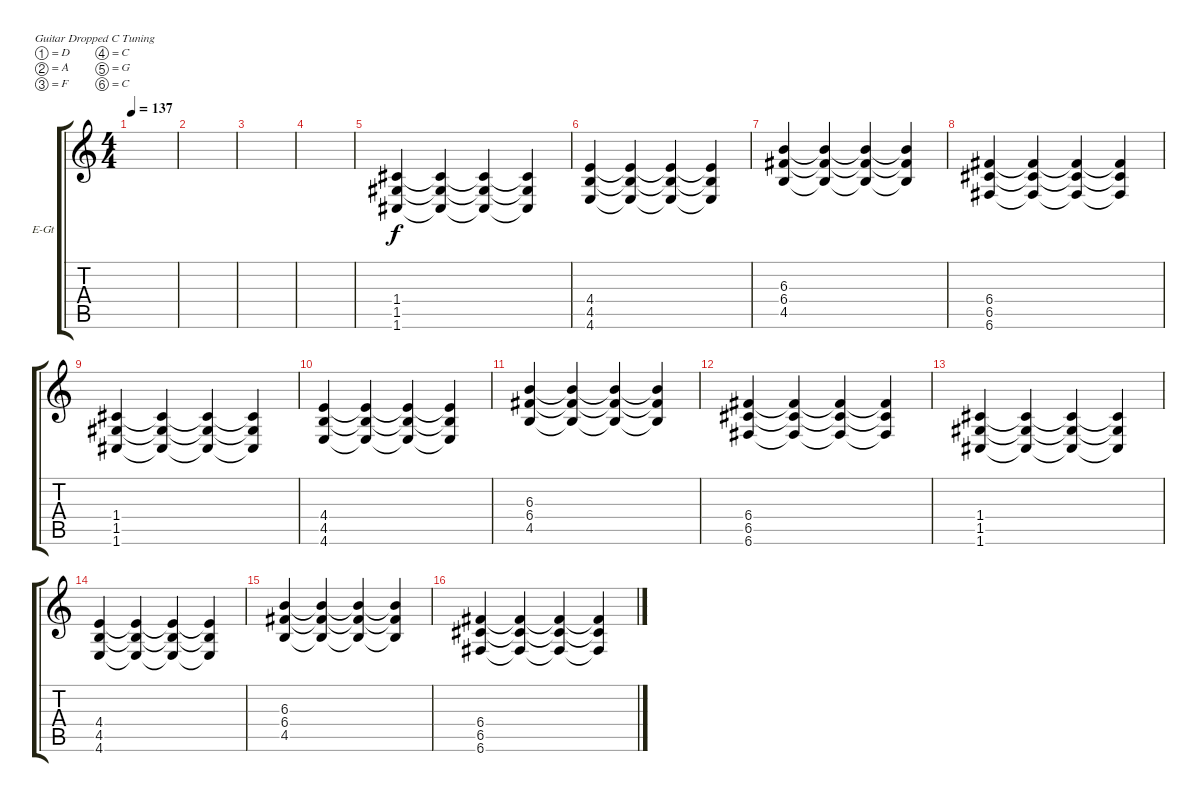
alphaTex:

\defaultSystemsLayout 4
\bracketExtendMode groupsimilarinstruments
\firstSystemTrackNameOrientation horizontal
\otherSystemsTrackNameOrientation horizontal
\track ("Electric Guitar" "E-Gt") {instrument overdrivenguitar}
\staff {score tabs}
\tuning (D4 A3 F3 C3 G2 C2)
\ts (4 4)
\tempo 137
\clef g2
\ks c
|
|
|
|
(1.6 1.5 1.4).4 (1.4{t} 1.5{t} 1.6{t}).4 (1.6{t} 1.5{t} 1.4{t}).4 (1.4{t} 1.5{t} 1.6{t}).4 |
(4.6 4.5 4.4).4 (4.5{t} 4.4{t} 4.6{t}).4 (4.6{t} 4.5{t} 4.4{t}).4 (4.4{t} 4.5{t} 4.6{t}).4 |
(4.5 6.4 6.3).4 (4.5{t} 6.4{t} 6.3{t}).4 (6.3{t} 6.4{t} 4.5{t}).4 (6.3{t} 6.4{t} 4.5{t}).4 |
(6.6 6.5 6.4).4 (6.5{t} 6.4{t} 6.6{t}).4 (6.5{t} 6.4{t} 6.6{t}).4 (6.5{t} 6.4{t} 6.6{t}).4 |
(1.6 1.5 1.4).4 (1.4{t} 1.5{t} 1.6{t}).4 (1.6{t} 1.5{t} 1.4{t}).4 (1.4{t} 1.5{t} 1.6{t}).4 |
(4.6 4.5 4.4).4 (4.5{t} 4.4{t} 4.6{t}).4 (4.6{t} 4.5{t} 4.4{t}).4 (4.4{t} 4.5{t} 4.6{t}).4 |
(4.5 6.4 6.3).4 (4.5{t} 6.4{t} 6.3{t}).4 (6.3{t} 6.4{t} 4.5{t}).4 (6.3{t} 6.4{t} 4.5{t}).4 |
(6.6 6.5 6.4).4 (6.5{t} 6.4{t} 6.6{t}).4 (6.5{t} 6.4{t} 6.6{t}).4 (6.5{t} 6.4{t} 6.6{t}).4 |
(1.6 1.5 1.4).4 (1.4{t} 1.5{t} 1.6{t}).4 (1.6{t} 1.5{t} 1.4{t}).4 (1.4{t} 1.5{t} 1.6{t}).4 |
(4.6 4.5 4.4).4 (4.5{t} 4.4{t} 4.6{t}).4 (4.6{t} 4.5{t} 4.4{t}).4 (4.4{t} 4.5{t} 4.6{t}).4 |
(4.5 6.4 6.3).4 (4.5{t} 6.4{t} 6.3{t}).4 (6.3{t} 6.4{t} 4.5{t}).4 (6.3{t} 6.4{t} 4.5{t}).4 |
(6.6 6.5 6.4).4 (6.5{t} 6.4{t} 6.6{t}).4 (6.5{t} 6.4{t} 6.6{t}).4 (6.5{t} 6.4{t} 6.6{t}).4
